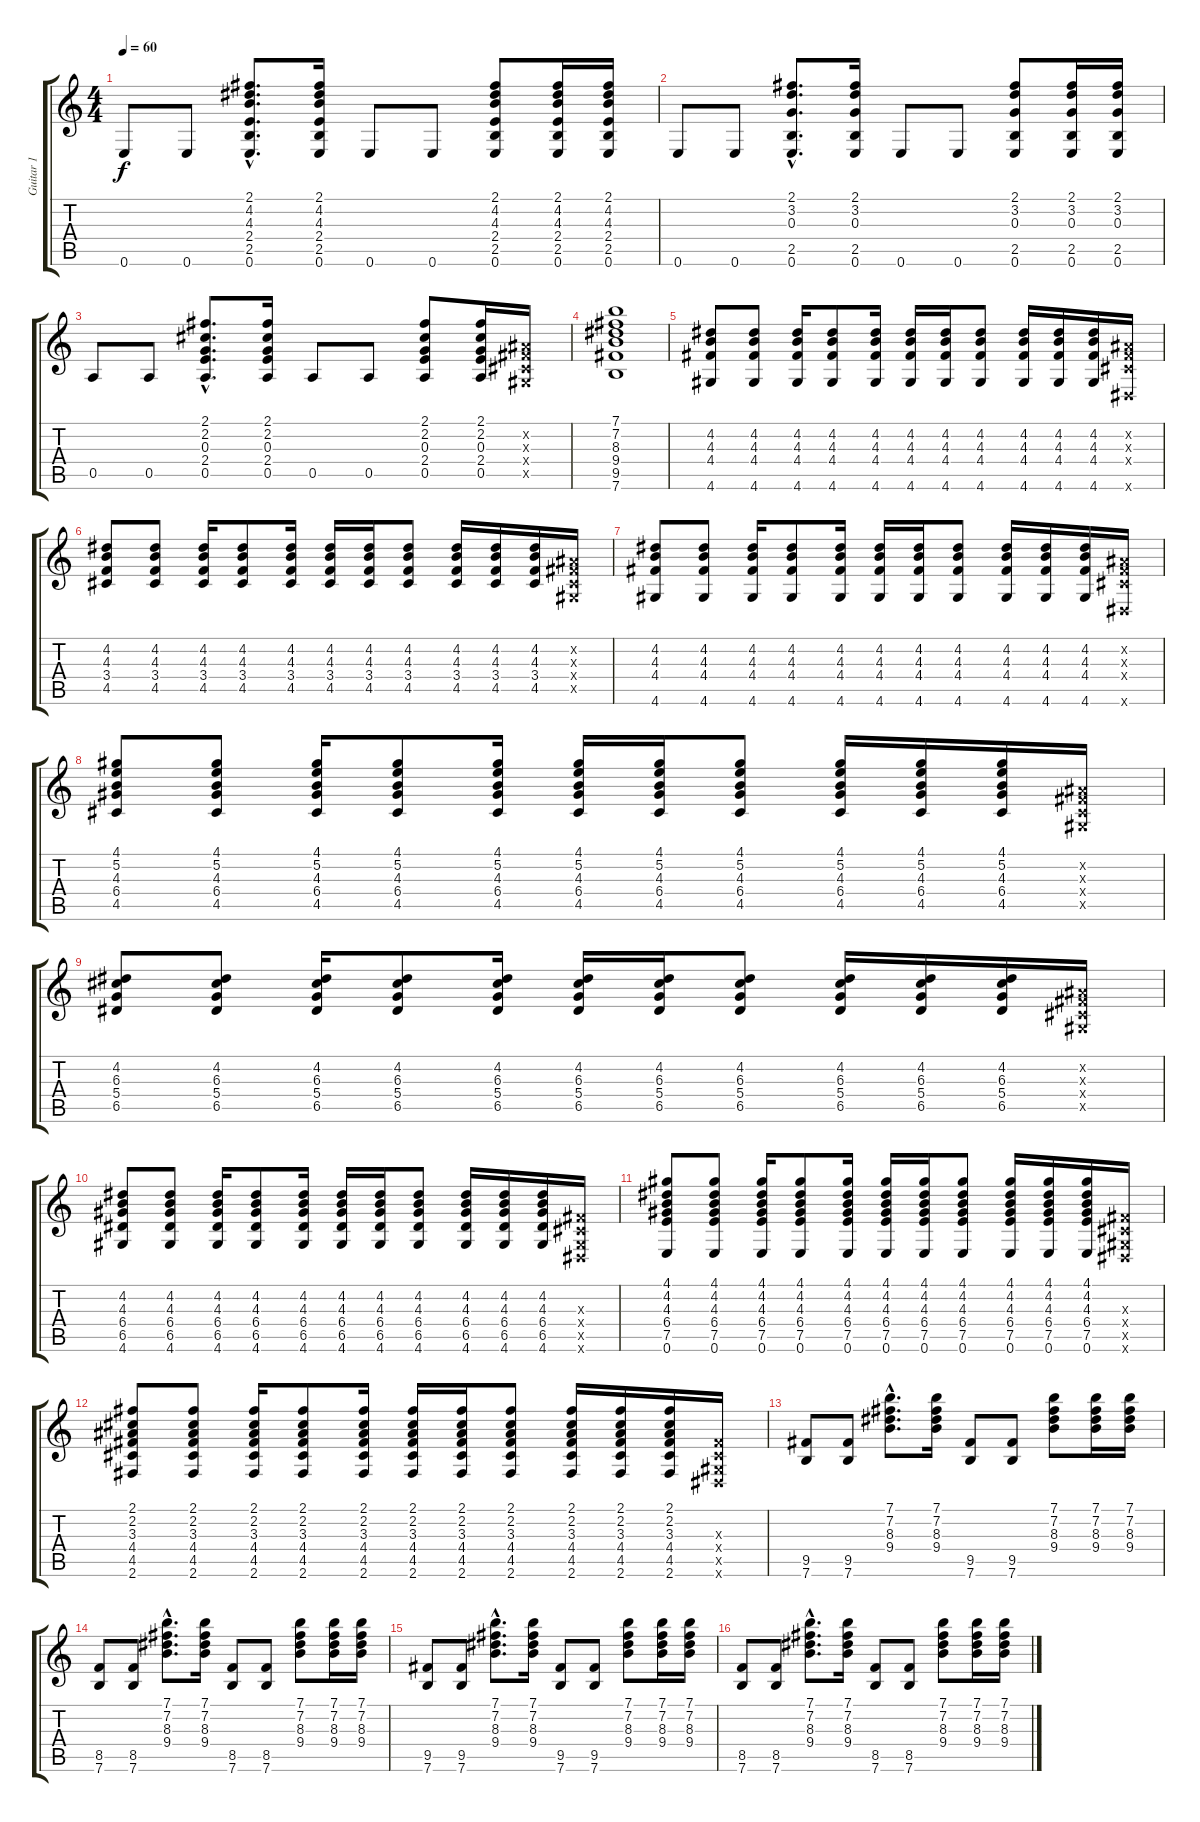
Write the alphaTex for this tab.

\track ("Guitar 1" "Guitar 1") {instrument acousticguitarsteel}
\staff {score tabs}
\tuning (E4 B3 G3 D3 A2 E2) {hide}
\ts (4 4)
\tempo 60
\clef g2
\ks c
0.6.8{dy f} 0.6.8 (2.1{hac} 4.2{hac} 4.3{hac} 2.4{hac} 2.5{hac} 0.6{hac}).8{d} (2.1 4.2 4.3 2.4 2.5 0.6).16 0.6.8 0.6.8 (2.1 4.2 4.3 2.4 2.5 0.6).8 (2.1 4.2 4.3 2.4 2.5 0.6).16 (2.1 4.2 4.3 2.4 2.5 0.6).16 |
0.6.8 0.6.8 (2.1{hac} 3.2{hac} 0.3{hac} 2.5{hac} 0.6{hac}).8{d} (2.1 3.2 0.3 2.5 0.6).16 0.6.8 0.6.8 (2.1 3.2 0.3 2.5 0.6).8 (2.1 3.2 0.3 2.5 0.6).16 (2.1 3.2 0.3 2.5 0.6).16 |
0.5.8 0.5.8 (2.1{hac} 2.2{hac} 0.3{hac} 2.4{hac} 0.5{hac}).8{d} (2.1 2.2 0.3 2.4 0.5).16 0.5.8 0.5.8 (2.1 2.2 0.3 2.4 0.5).8 (2.1 2.2 0.3 2.4 0.5).16 (-1.2{x} -1.3{x} -1.4{x} -1.5{x}).16 |
(7.1 7.2 8.3 9.4 9.5 7.6).1 |
(4.2 4.3 4.4 4.6).8{instrument acousticguitarsteel} (4.2 4.3 4.4 4.6).8 (4.2 4.3 4.4 4.6).16 (4.2 4.3 4.4 4.6).8 (4.2 4.3 4.4 4.6).16 (4.2 4.3 4.4 4.6).16 (4.2 4.3 4.4 4.6).16 (4.2 4.3 4.4 4.6).8 (4.2 4.3 4.4 4.6).16 (4.2 4.3 4.4 4.6).16 (4.2 4.3 4.4 4.6).16 (-1.2{x} -1.3{x} -1.4{x} -1.6{x}).16 |
(4.2 4.3 3.4 4.5).8 (4.2 4.3 3.4 4.5).8 (4.2 4.3 3.4 4.5).16 (4.2 4.3 3.4 4.5).8 (4.2 4.3 3.4 4.5).16 (4.2 4.3 3.4 4.5).16 (4.2 4.3 3.4 4.5).16 (4.2 4.3 3.4 4.5).8 (4.2 4.3 3.4 4.5).16 (4.2 4.3 3.4 4.5).16 (4.2 4.3 3.4 4.5).16 (-1.2{x} -1.3{x} -1.4{x} -1.5{x}).16 |
(4.2 4.3 4.4 4.6).8 (4.2 4.3 4.4 4.6).8 (4.2 4.3 4.4 4.6).16 (4.2 4.3 4.4 4.6).8 (4.2 4.3 4.4 4.6).16 (4.2 4.3 4.4 4.6).16 (4.2 4.3 4.4 4.6).16 (4.2 4.3 4.4 4.6).8 (4.2 4.3 4.4 4.6).16 (4.2 4.3 4.4 4.6).16 (4.2 4.3 4.4 4.6).16 (-1.2{x} -1.3{x} -1.4{x} -1.6{x}).16 |
(4.1 5.2 4.3 6.4 4.5).8 (4.1 5.2 4.3 6.4 4.5).8 (4.1 5.2 4.3 6.4 4.5).16 (4.1 5.2 4.3 6.4 4.5).8 (4.1 5.2 4.3 6.4 4.5).16 (4.1 5.2 4.3 6.4 4.5).16 (4.1 5.2 4.3 6.4 4.5).16 (4.1 5.2 4.3 6.4 4.5).8 (4.1 5.2 4.3 6.4 4.5).16 (4.1 5.2 4.3 6.4 4.5).16 (4.1 5.2 4.3 6.4 4.5).16 (-1.2{x} -1.3{x} -1.4{x} -1.5{x}).16 |
(4.2 6.3 5.4 6.5).8 (4.2 6.3 5.4 6.5).8 (4.2 6.3 5.4 6.5).16 (4.2 6.3 5.4 6.5).8 (4.2 6.3 5.4 6.5).16 (4.2 6.3 5.4 6.5).16 (4.2 6.3 5.4 6.5).16 (4.2 6.3 5.4 6.5).8 (4.2 6.3 5.4 6.5).16 (4.2 6.3 5.4 6.5).16 (4.2 6.3 5.4 6.5).16 (-1.2{x} -1.3{x} -1.4{x} -1.5{x}).16 |
(4.2 4.3 6.4 6.5 4.6).8 (4.2 4.3 6.4 6.5 4.6).8 (4.2 4.3 6.4 6.5 4.6).16 (4.2 4.3 6.4 6.5 4.6).8 (4.2 4.3 6.4 6.5 4.6).16 (4.2 4.3 6.4 6.5 4.6).16 (4.2 4.3 6.4 6.5 4.6).16 (4.2 4.3 6.4 6.5 4.6).8 (4.2 4.3 6.4 6.5 4.6).16 (4.2 4.3 6.4 6.5 4.6).16 (4.2 4.3 6.4 6.5 4.6).16 (-1.3{x} -1.4{x} -1.5{x} -1.6{x}).16 |
(4.1 4.2 4.3 6.4 7.5 0.6).8 (4.1 4.2 4.3 6.4 7.5 0.6).8 (4.1 4.2 4.3 6.4 7.5 0.6).16 (4.1 4.2 4.3 6.4 7.5 0.6).8 (4.1 4.2 4.3 6.4 7.5 0.6).16 (4.1 4.2 4.3 6.4 7.5 0.6).16 (4.1 4.2 4.3 6.4 7.5 0.6).16 (4.1 4.2 4.3 6.4 7.5 0.6).8 (4.1 4.2 4.3 6.4 7.5 0.6).16 (4.1 4.2 4.3 6.4 7.5 0.6).16 (4.1 4.2 4.3 6.4 7.5 0.6).16 (-1.3{x} -1.4{x} -1.5{x} -1.6{x}).16 |
(2.1 2.2 3.3 4.4 4.5 2.6).8 (2.1 2.2 3.3 4.4 4.5 2.6).8 (2.1 2.2 3.3 4.4 4.5 2.6).16 (2.1 2.2 3.3 4.4 4.5 2.6).8 (2.1 2.2 3.3 4.4 4.5 2.6).16 (2.1 2.2 3.3 4.4 4.5 2.6).16 (2.1 2.2 3.3 4.4 4.5 2.6).16 (2.1 2.2 3.3 4.4 4.5 2.6).8 (2.1 2.2 3.3 4.4 4.5 2.6).16 (2.1 2.2 3.3 4.4 4.5 2.6).16 (2.1 2.2 3.3 4.4 4.5 2.6).16 (-1.3{x} -1.4{x} -1.5{x} -1.6{x}).16 |
(9.5 7.6).8{instrument electricguitarclean} (9.5 7.6).8 (7.1{hac} 7.2{hac} 8.3{hac} 9.4{hac}).8{d} (7.1 7.2 8.3 9.4).16 (9.5 7.6).8 (9.5 7.6).8 (7.1 7.2 8.3 9.4).8 (7.1 7.2 8.3 9.4).16 (7.1 7.2 8.3 9.4).16 |
(8.5 7.6).8 (8.5 7.6).8 (7.1{hac} 7.2{hac} 8.3{hac} 9.4{hac}).8{d} (7.1 7.2 8.3 9.4).16 (8.5 7.6).8 (8.5 7.6).8 (7.1 7.2 8.3 9.4).8 (7.1 7.2 8.3 9.4).16 (7.1 7.2 8.3 9.4).16 |
(9.5 7.6).8 (9.5 7.6).8 (7.1{hac} 7.2{hac} 8.3{hac} 9.4{hac}).8{d} (7.1 7.2 8.3 9.4).16 (9.5 7.6).8 (9.5 7.6).8 (7.1 7.2 8.3 9.4).8 (7.1 7.2 8.3 9.4).16 (7.1 7.2 8.3 9.4).16 |
(8.5 7.6).8 (8.5 7.6).8 (7.1{hac} 7.2{hac} 8.3{hac} 9.4{hac}).8{d} (7.1 7.2 8.3 9.4).16 (8.5 7.6).8 (8.5 7.6).8 (7.1 7.2 8.3 9.4).8 (7.1 7.2 8.3 9.4).16 (7.1 7.2 8.3 9.4).16
